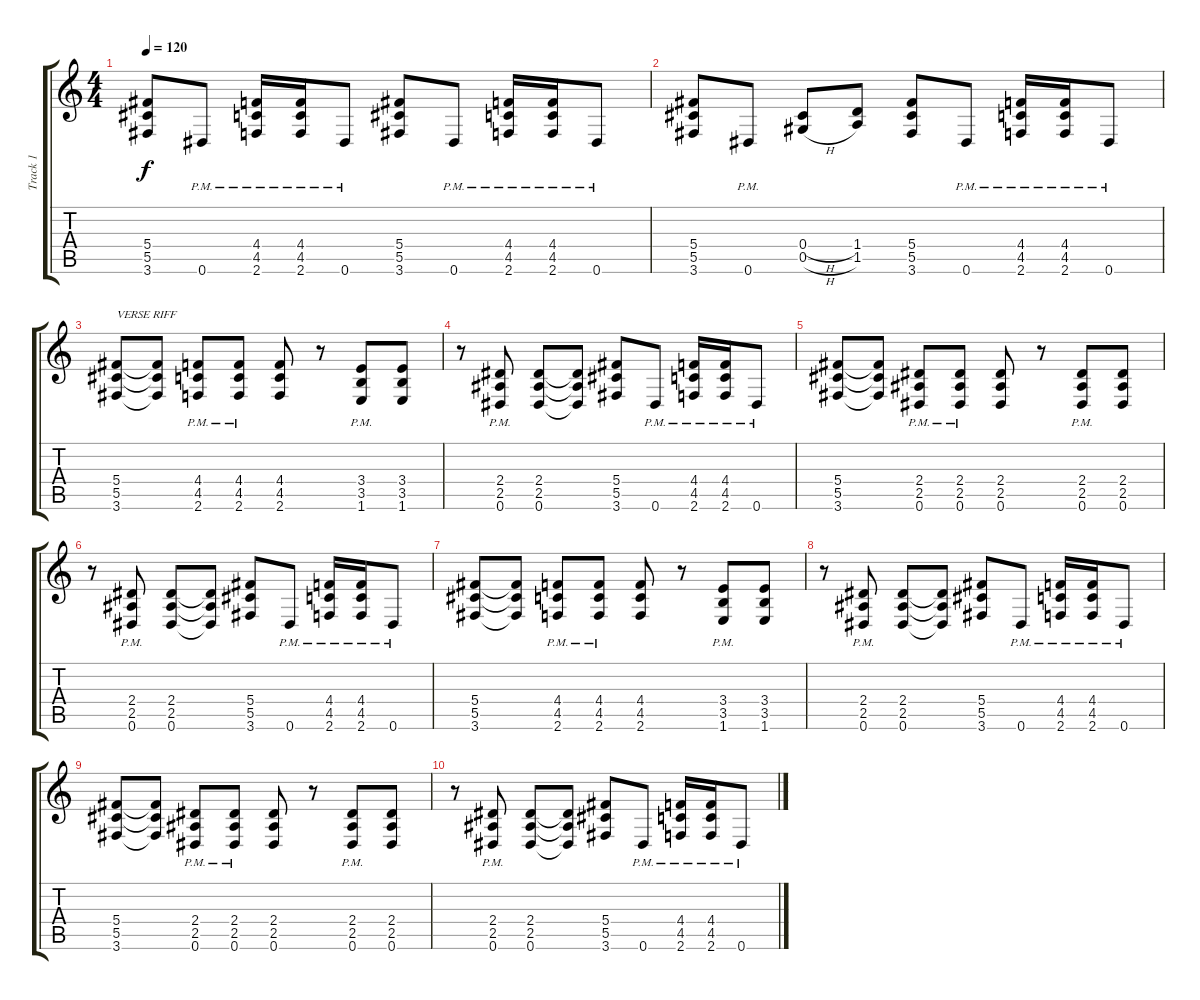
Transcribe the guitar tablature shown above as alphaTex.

\track ("Track 1" "Track 1") {instrument acousticguitarsteel}
\staff {score tabs}
\tuning (Eb4 Bb3 Gb3 Db3 Ab2 Eb2) {hide}
\ts (4 4)
\tempo 120
\clef g2
\ks c
(5.4 5.5 3.6).8{dy f} 0.6{pm}.8 (4.4 4.5 2.6{pm}).16 (4.4 4.5 2.6{pm}).16 0.6{pm}.8 (5.4 5.5 3.6).8 0.6{pm}.8 (4.4 4.5 2.6{pm}).16 (4.4 4.5 2.6{pm}).16 0.6{pm}.8 |
(5.4 5.5 3.6).8 0.6{pm}.8 (0.4{h} 0.5{h}).8 (1.4 1.5).8 (5.4 5.5 3.6).8 0.6{pm}.8 (4.4 4.5 2.6{pm}).16 (4.4 4.5 2.6{pm}).16 0.6{pm}.8 |
(5.4 5.5 3.6).8{txt "VERSE RIFF"} (5.4{t} 5.5{t} 3.6{t}).8 (4.4 4.5 2.6{pm}).8 (4.4 4.5 2.6{pm}).8 (4.4 4.5 2.6).8 r.8 (3.4 3.5{pm} 1.6).8 (3.4 3.5 1.6).8 |
r.8 (2.4{pm} 2.5 0.6).8 (2.4 2.5 0.6).8 (2.4{t} 2.5{t} 0.6{t}).8 (5.4 5.5 3.6).8 0.6{pm}.8 (4.4 4.5 2.6{pm}).16 (4.4 4.5 2.6{pm}).16 0.6{pm}.8 |
(5.4 5.5 3.6).8 (5.4{t} 5.5{t} 3.6{t}).8 (2.4 2.5 0.6{pm}).8 (2.4 2.5 0.6{pm}).8 (2.4 2.5 0.6).8 r.8 (2.4 2.5{pm} 0.6).8 (2.4 2.5 0.6).8 |
r.8 (2.4{pm} 2.5 0.6).8 (2.4 2.5 0.6).8 (2.4{t} 2.5{t} 0.6{t}).8 (5.4 5.5 3.6).8 0.6{pm}.8 (4.4 4.5 2.6{pm}).16 (4.4 4.5 2.6{pm}).16 0.6{pm}.8 |
(5.4 5.5 3.6).8 (5.4{t} 5.5{t} 3.6{t}).8 (4.4 4.5 2.6{pm}).8 (4.4 4.5 2.6{pm}).8 (4.4 4.5 2.6).8 r.8 (3.4 3.5{pm} 1.6).8 (3.4 3.5 1.6).8 |
r.8 (2.4{pm} 2.5 0.6).8 (2.4 2.5 0.6).8 (2.4{t} 2.5{t} 0.6{t}).8 (5.4 5.5 3.6).8 0.6{pm}.8 (4.4 4.5 2.6{pm}).16 (4.4 4.5 2.6{pm}).16 0.6{pm}.8 |
(5.4 5.5 3.6).8 (5.4{t} 5.5{t} 3.6{t}).8 (2.4 2.5 0.6{pm}).8 (2.4 2.5 0.6{pm}).8 (2.4 2.5 0.6).8 r.8 (2.4 2.5{pm} 0.6).8 (2.4 2.5 0.6).8 |
r.8 (2.4{pm} 2.5 0.6).8 (2.4 2.5 0.6).8 (2.4{t} 2.5{t} 0.6{t}).8 (5.4 5.5 3.6).8 0.6{pm}.8 (4.4 4.5 2.6{pm}).16 (4.4 4.5 2.6{pm}).16 0.6{pm}.8
